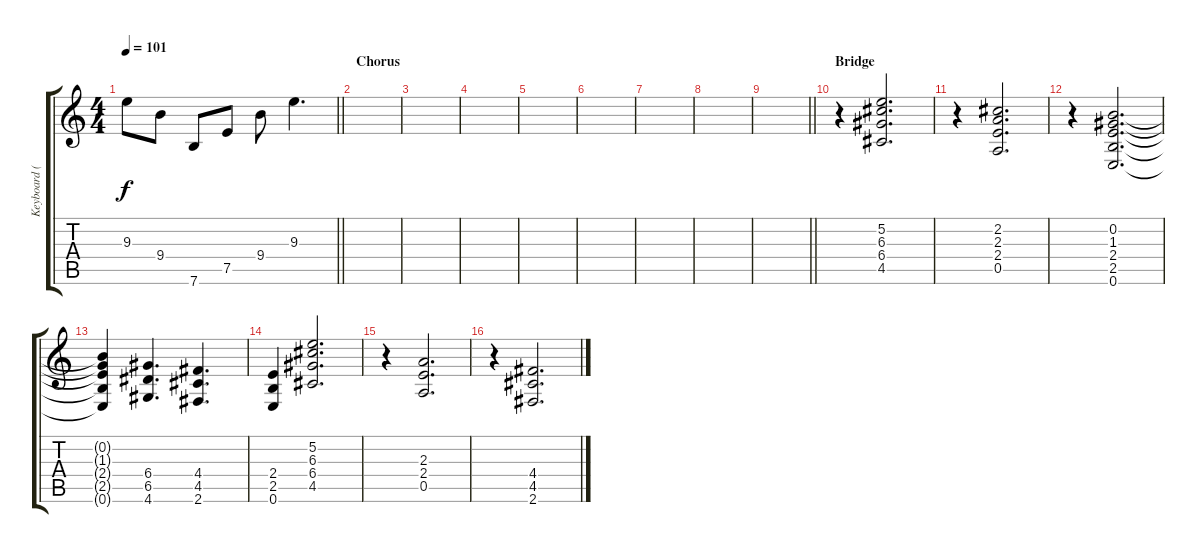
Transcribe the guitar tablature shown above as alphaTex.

\track ("Keyboard (Toad)" "Keyboard (") {instrument electricguitarjazz}
\staff {score tabs}
\tuning (E4 B3 G3 D3 A2 E2) {hide}
\ts (4 4)
\tempo 101
\clef g2
\barLineRight lightlight
\ks c
9.3{t}.8{dy f} 9.4.8 7.6.8 7.5.8 9.4.8 9.3.4{d} |
\section ("" "Chorus")
|
|
|
|
|
|
|
\barLineRight lightlight
|
\section ("" "Bridge")
r.4 (5.2 6.3 6.4 4.5).2{d} |
r.4 (2.2 2.3 2.4 0.5).2{d} |
r.4 (0.2 1.3 2.4 2.5 0.6).2{d} |
(0.2{t} 1.3{t} 2.4{t} 2.5{t} 0.6{t}).4 (6.4 6.5 4.6).4{d} (4.4 4.5 2.6).4{d} |
(2.4 2.5 0.6).4 (5.2 6.3 6.4 4.5).2{d} |
r.4 (2.3 2.4 0.5).2{d} |
r.4 (4.4 4.5 2.6).2{d}
